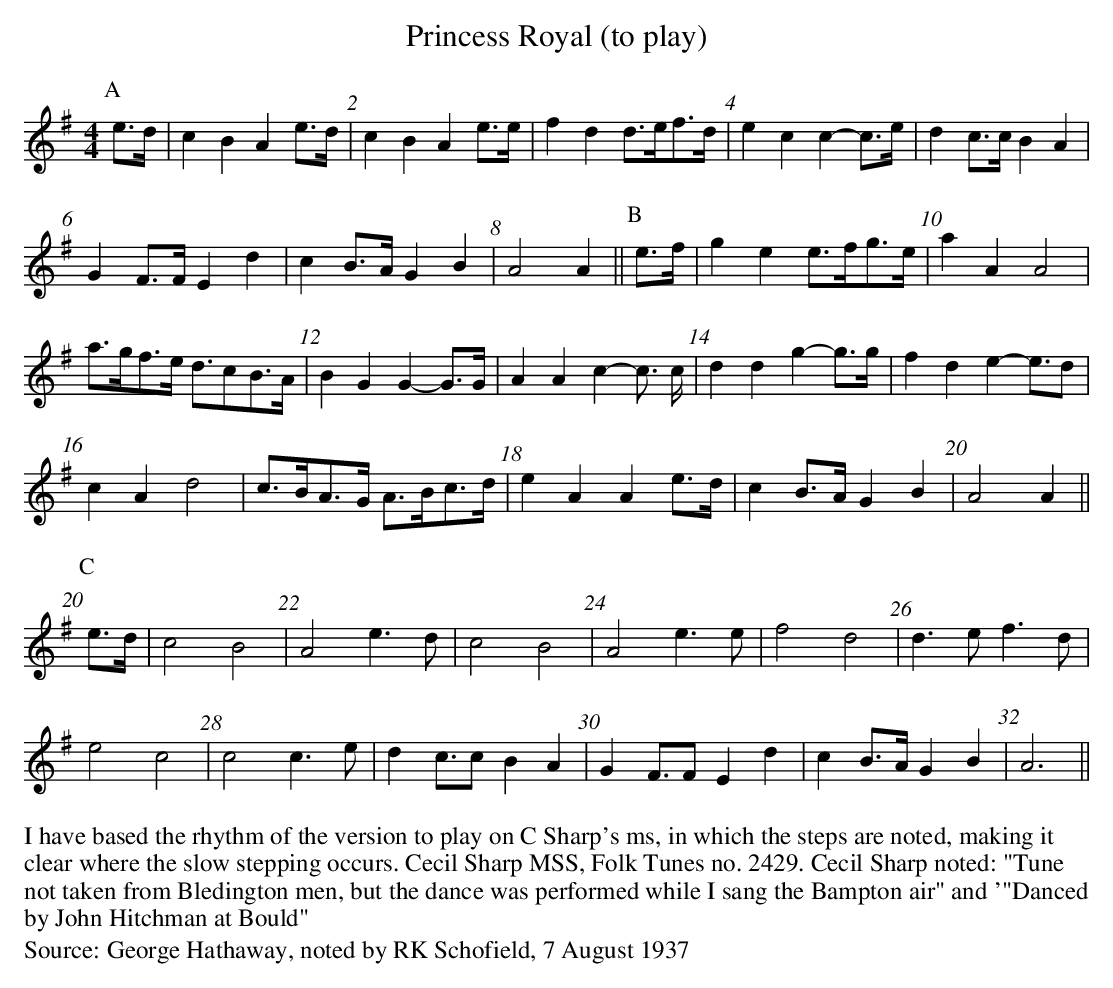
X:1
T:Princess Royal (to play)
M:4/4
L:1/4
K:A dorian
P:A
e/>d/|cBAe/>d/|cBAe/>e/ |fdd/>e/f/>d/ | ecc-c/>e/ | dc/>c/ BA |
GF/>F/Ed | cB/>A/GB | A2A||[P:B]e/>f/| gee/>f/g/>e/ | aAA2 |
a/>g/f/>e/ d/>cB/>A/ | BGG-G/>G/ | AAc-c/> c/ | ddg-g/>g/ | fde-e/>d |
cAd2 | c/>B/A/>G/ A/>B/c/>d/ | eAAe/>d/ | cB/>A/GB | A2A||
[P:C]e/>d/|c2 B2|A2 e>d|c2 B2|A2 e>e|f2 d2|d>e  f>d|
e2 c2|c2 c>e | dc/>cBA | GF/>FEd | cB/>A/GB | A3||
%%begintext fill
I have based the rhythm of the version to play on C Sharp's ms, in which the steps are noted, making it clear where the slow stepping occurs.
Cecil Sharp MSS, Folk Tunes no. 2429. Cecil Sharp noted: "Tune not taken from Bledington men, but the
dance was performed while I sang the Bampton air" and '"Danced by John Hitchman at Bould"
